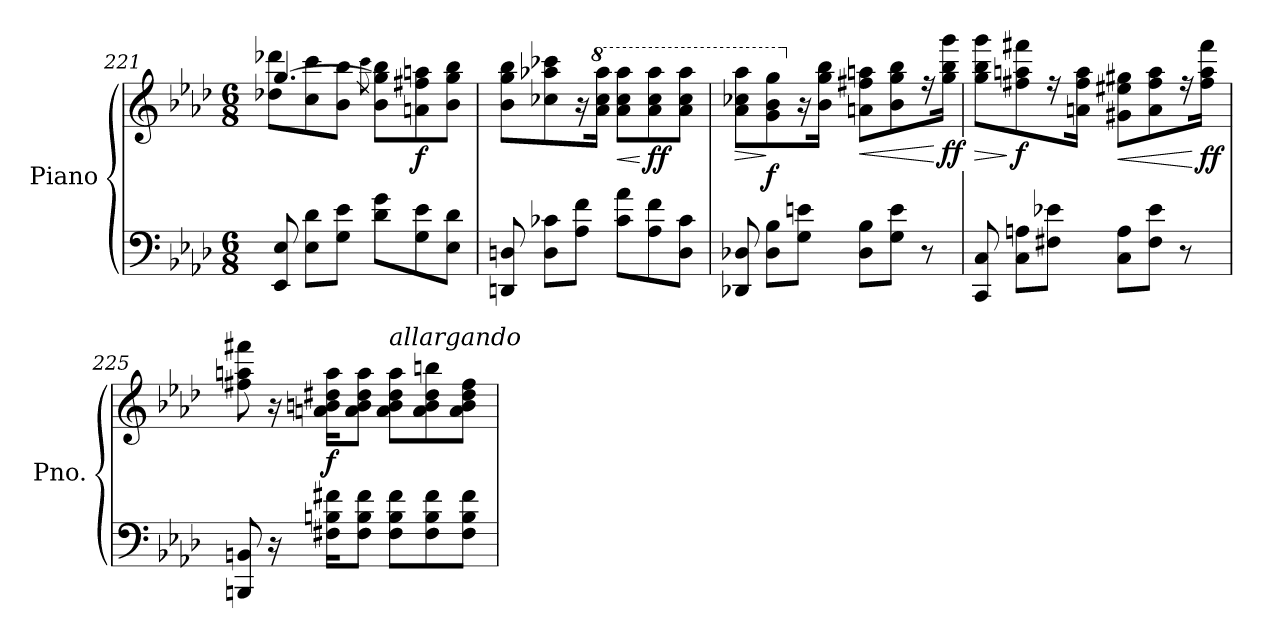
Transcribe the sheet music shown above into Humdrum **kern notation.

**kern	**kern	**dynam
*part1	*part1	*part1
*staff2	*staff1	*staff1/2
*I"Piano	*	*
*I'Pno.	*	*
*clefF4	*clefG2	*
*k[b-e-a-d-]	*k[b-e-a-d-]	*
*M6/8	*M6/8	*
=221	=221	=221
*	*^	*
8EE-/ 8E-/	[4.gg/	8dd-X\ 8ddd-X\L	.
8E-\ 8d-\L	.	8cc\ 8ccc\	.
8G\ 8e-\J	.	8b-\ 8bb-\J	.
.	.	8qccc\	.
8d-\ 8g\L	8rGGyy	8b-\ 8gg\] 8bb-\L	.
!	!	!	!LO:DY:b
8G\ 8e-\	4rGGyy	8an\ 8ff#X\ 8aan\	f
8E-\ 8d-\J	.	8b-\ 8gg\ 8bb-\J	.
*	*v	*v	*
=222	=222	=222
8DDn/ 8Dn/	8b-\ 8gg\ 8bb-\L	.
8D\ 8c-X\L	8cc-X\ 8aa-X\ 8ccc-X\	.
8A-\ 8f\J	16r	.
*	*8va	*
.	16aa-\ 16ccc-\ 16aaa-\Jk	.
!	!	!LO:HP:b
8c-\ 8a-\L	8aa-\ 8ccc-\ 8aaa-\L	<
!	!	!LO:DY:n=1:b
8A-\ 8f\	8aa-\ 8ccc-\ 8aaa-\	[ ff
8D\ 8c-\J	8aa-\ 8ccc-\ 8aaa-\J	.
!!LO:LB:g=z
=223	=223	=223
!	!	!LO:HP:b
8DD-X/ 8D-X/	8aa-\ 8ccc-X\ 8aaa-\L	>
!	!	!LO:DY:n=1:a=2
8D-\ 8B-\L	8gg\ 8bb-\ 8ggg\	] f
*	*X8va	*
8G\ 8en\J	16r	.
.	16b-\ 16gg\ 16bb-\Jk	.
!	!	!LO:HP:b
8D-\ 8B-\L	8an\ 8ff#X\ 8aan\L	<
8G\ 8e\J	8b-\ 8gg\ 8bb-\	.
8r	16r	.
!	!	!LO:DY:n=2:b
.	16gg\ 16bb-\ 16ggg\Jk	[ ff
=224	=224	=224
!	!	!LO:HP:b
8CC/ 8C/	8gg\ 8bb-\ 8ggg\L	>
!	!	!LO:DY:n=1:b
8C\ 8An\L	8ff#X\ 8aan\ 8fff#X\	] f
8F#X\ 8e-X\J	16r	.
.	16an\ 16ff#\ 16aa\Jk	.
!	!	!LO:HP:b
8C\ 8A\L	8g#X\ 8ee#X\ 8gg#X\L	<
8F#\ 8e-\J	8a\ 8ff#\ 8aa\	.
8r	16r	.
!	!	!LO:DY:n=2:b
.	16ff#\ 16aa\ 16fff#\Jk	[ ff
=225	=225	=225
8BBBn/ 8BBn/	8ff#X\ 8aan\ 8fff#X\	.
16r	16r	.
!	!	!LO:DY:b
16F#X\ 16Bn\ 16f#X\KL	16an\ 16bn\ 16dd#X\ 16aa\KL	f
8F#\ 8B\ 8f#\J	8a\ 8b\ 8dd#\ 8aa\J	.
!	!LO:TX:a:i:t=allargando	!
8F#\ 8B\ 8f#\L	8a\ 8b\ 8dd#\ 8aa\L	.
8F#\ 8B\ 8f#\	8a\ 8b\ 8dd#\ 8bbn\	.
8F#\ 8B\ 8f#\J	8a\ 8b\ 8dd#\ 8ff#\J	.
=	=	=
*-	*-	*-
